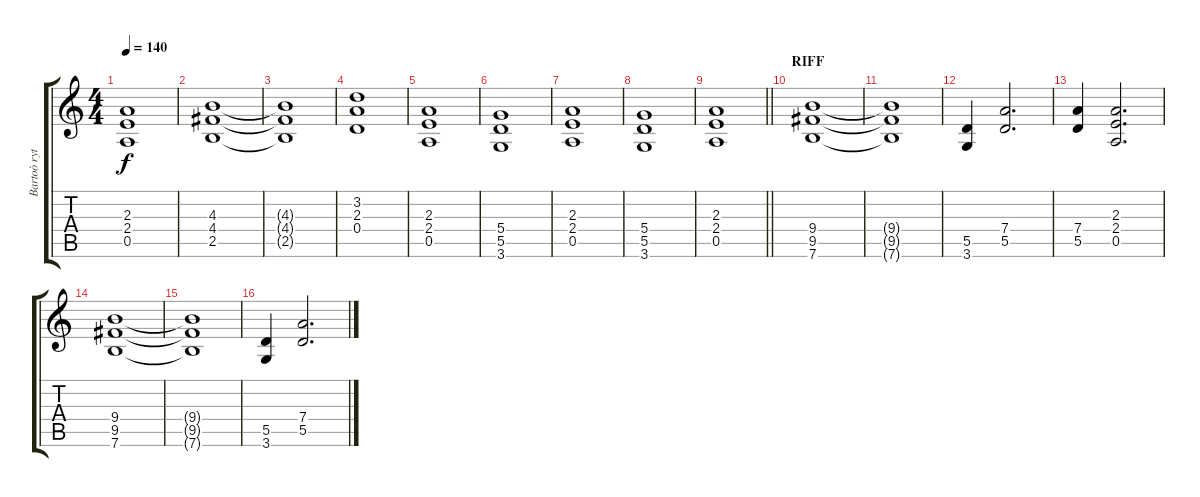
\track ("Bartoò rythm" "Bartoò ryt") {instrument overdrivenguitar}
\staff {score tabs}
\tuning (E4 B3 G3 D3 A2 E2) {hide}
\ts (4 4)
\tempo 140
\clef g2
\ks c
(2.3 2.4 0.5).1{dy f} |
(4.3 4.4 2.5).1 |
(4.3{t} 4.4{t} 2.5{t}).1 |
(3.2 2.3 0.4).1 |
(2.3 2.4 0.5).1 |
(5.4 5.5 3.6).1 |
(2.3 2.4 0.5).1 |
(5.4 5.5 3.6).1 |
\barLineRight lightlight
(2.3 2.4 0.5).1 |
\section ("" "RIFF")
(9.4 9.5 7.6).1 |
(9.4{t} 9.5{t} 7.6{t}).1 |
(5.5 3.6).4 (7.4 5.5).2{d} |
(7.4 5.5).4 (2.3 2.4 0.5).2{d} |
(9.4 9.5 7.6).1 |
(9.4{t} 9.5{t} 7.6{t}).1 |
(5.5 3.6).4 (7.4 5.5).2{d}
